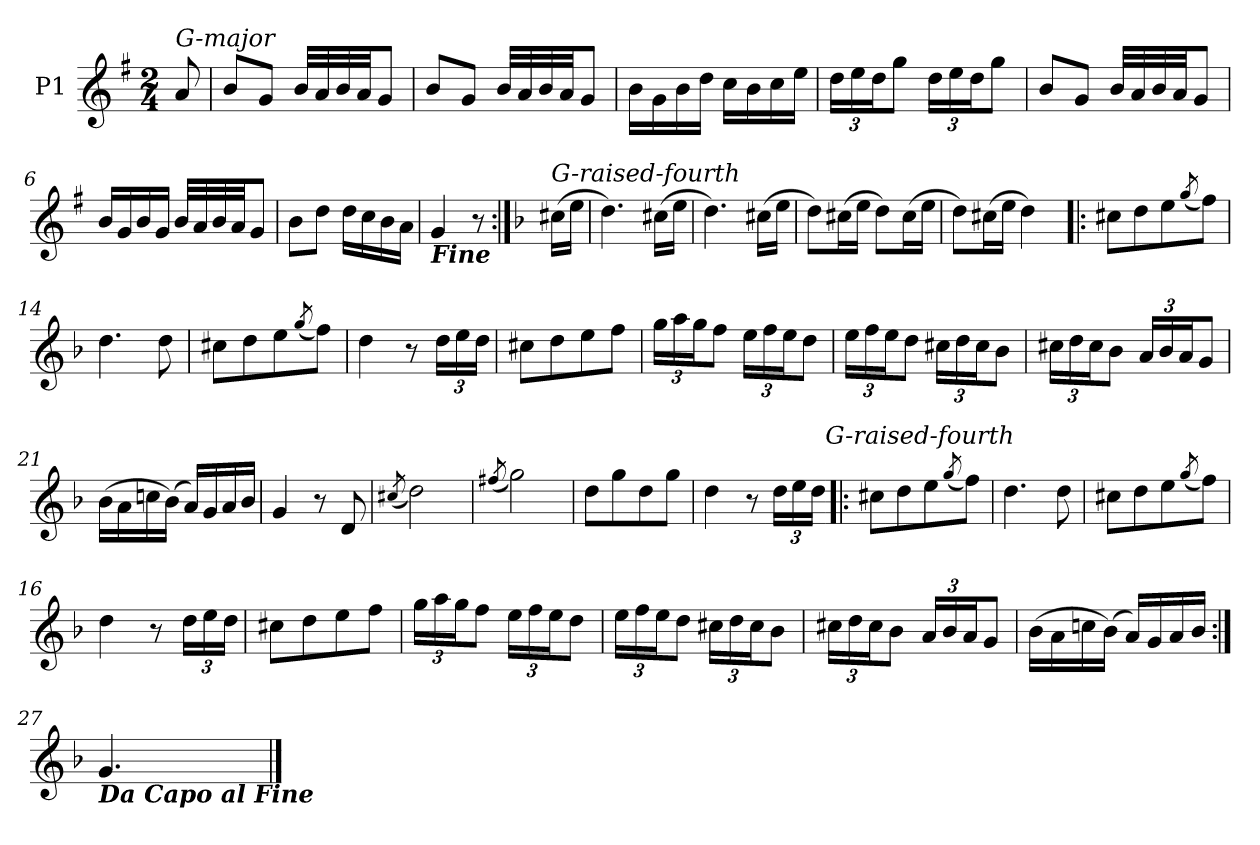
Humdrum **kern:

**kern
*part1
*staff1
*I"P1
*clefG2
*k[f#]
*G:
*M2/4
=
!LO:TX:a:i:t=G-major
8a
=1
8bL
8gJ
32bLLL
32a
32b
32aJJ
8gJ
=2
8bL
8gJ
32bLLL
32a
32b
32aJJ
8gJ
=3
16bLL
16g
16b
16ddJJ
16ccLL
16b
16cc
16eeJJ
=4
24ddLL
24ee
24ddJ
8ggJ
24ddLL
24ee
24ddJ
8ggJ
=5
8bL
8gJ
32bLLL
32a
32b
32aJJ
8gJ
=6
16bLL
16g
16b
16gJJ
32bLLL
32a
32b
32aJJ
8gJ
=7
8bL
8ddJ
16ddLL
16cc
16b
16aJJ
=
!LO:TX:b:Bi:t=Fine
4g
8r
=8:|!
*k[b-]
*G:dor
!LO:TX:a:i:t=G-raised-fourth
(16cc#XLL
16eeJJ
=9
4.dd)
(16cc#XLL
16eeJJ
=10
4.dd)
(16cc#XLL
16eeJJ
=11
8ddL)
(16cc#XL
16eeJJ
8ddL)
(16cc#L
16eeJJ
=12
8ddL)
(16cc#XL
16eeJJ
4dd)
=13!|:
8cc#XL
8dd
8ee
(8qgg/
8ffJ)
=14
4.dd
8dd
=15
8cc#XL
8dd
8ee
(8qgg/
8ffJ)
=16
4dd
8r
24ddLL
24ee
24ddJJ
=17
8cc#XL
8dd
8ee
8ffJ
=18
24ggLL
24aa
24ggJ
8ffJ
24eeLL
24ff
24eeJ
8ddJ
=19
24eeLL
24ff
24eeJ
8ddJ
24cc#XLL
24dd
24cc#J
8b-J
=20
24cc#XLL
24dd
24cc#J
8b-J
24aLL
24b-
24aJ
8gJ
=21
(16b-LL
16a
16ccn
(16b-JJ)
16aLL)
16g
16a
16b-JJ
=22
4g
8r
8d
=23
(8qcc#X/
2dd)
=24
(8qff#X/
2gg)
=25
8ddL
8gg
8dd
8ggJ
=26
4dd
8r
24ddLL
24ee
24ddJJ
!LO:TX:a:i:t=G-raised-fourth
=13!|:
8cc#XL
8dd
8ee
(8qgg/
8ffJ)
=14
4.dd
8dd
=15
8cc#XL
8dd
8ee
(8qgg/
8ffJ)
=16
4dd
8r
24ddLL
24ee
24ddJJ
=17
8cc#XL
8dd
8ee
8ffJ
=18
24ggLL
24aa
24ggJ
8ffJ
24eeLL
24ff
24eeJ
8ddJ
=19
24eeLL
24ff
24eeJ
8ddJ
24cc#XLL
24dd
24cc#J
8b-J
=20
24cc#XLL
24dd
24cc#J
8b-J
24aLL
24b-
24aJ
8gJ
=21
(16b-LL
16a
16ccn
(16b-JJ)
16aLL)
16g
16a
16b-JJ
=27:|!
!LO:TX:b:Bi:t=Da Capo al Fine
4.g
==
*-
